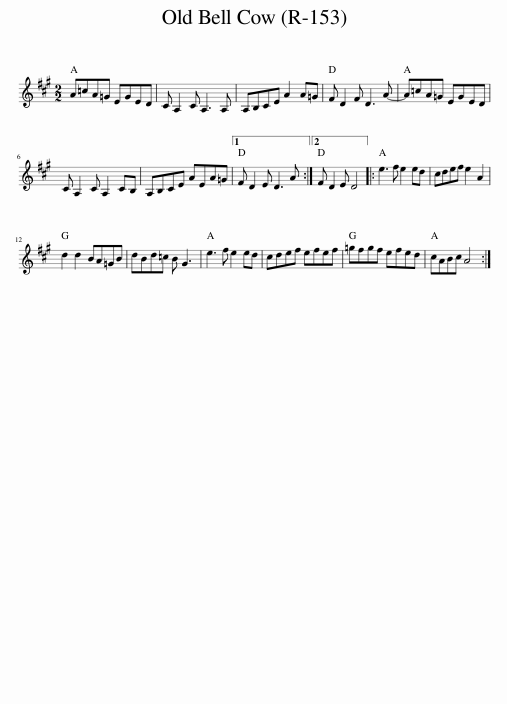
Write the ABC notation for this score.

X:1
L:1/8
M:2/2
I:linebreak $
K:A
V:1 treble
V:1
 A=cA=G EGED | C A,2 C A,3 A, | A,B,CE A2 A=G | F D2 F D3 A- | A=cA=G EGED |$ %5
 C A,2 C A,2 CB, | A,B,CE AEA=G |1 F D2 E D3 A :|2 F D2 E D4 |: e3 f e2 ed | %10
 cdef e2 A2 |$ d2 d2 BA=GB | dBd=c B G3 | e3 f e2 ed | cdef efef | %15
 =gfgf efed | cABc A4 :| %17
